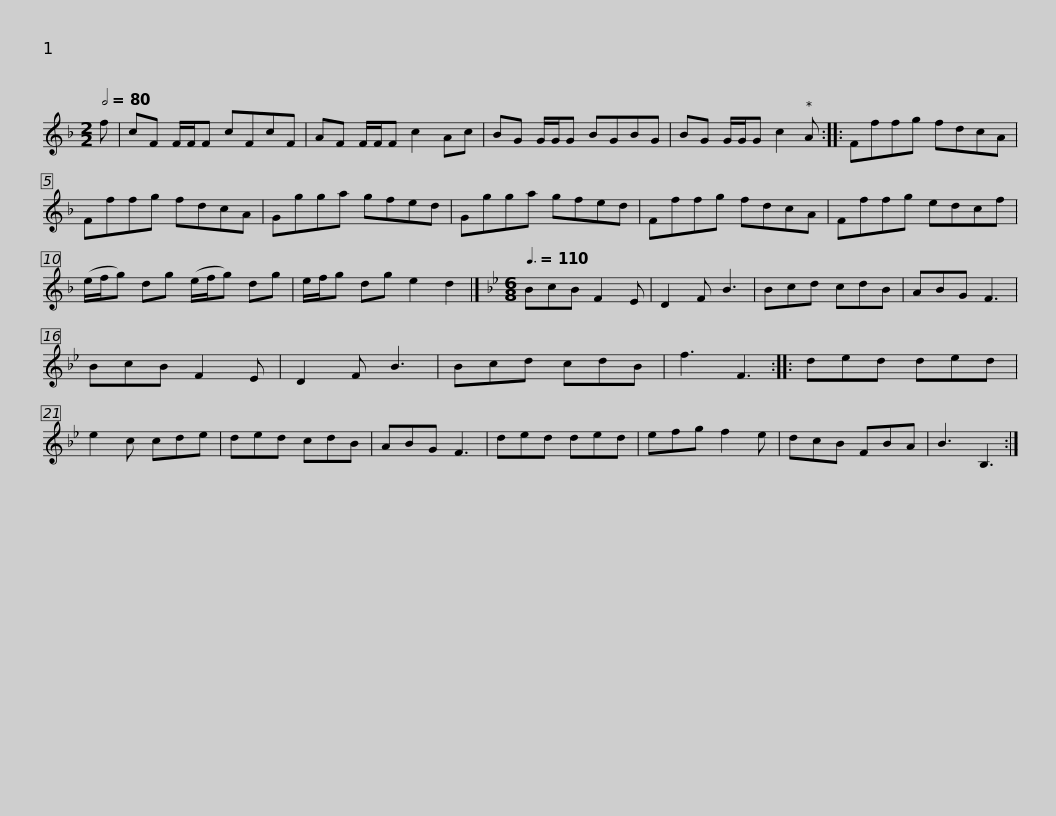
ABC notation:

X:1
L:1/8
Q:1/2=80
M:2/2
I:linebreak $
K:Dmin
V:1 treble
V:1
 f | cF F/F/F cFcF | AF F/F/F c2 Ac | BG G/G/G BGBG | BG G/G/G c2 A :: %5
 Fffg fdcA |$ Fffg fdcA | Ggga gfed | Ggga gfed | Fffg fdcA | %10
 Fffg edcf |$ (e/f/g) dg (e/f/g) dg | e/f/g dg e2 d2 |][K:Bb][M:6/8][Q:3/8=110] BcB F2 E | D2 F B3 | %15
 Bcd cdB | ABG F3 | BcB F2 E |$ D2 F B3 | Bcd cdB | %20
 f3 F3 :: ded ded | e2 c cde | ded cdB | ABG F3 | %25
 ded ded |$ efg f2 e | dcB FBA | B3 B,3 :| %29
